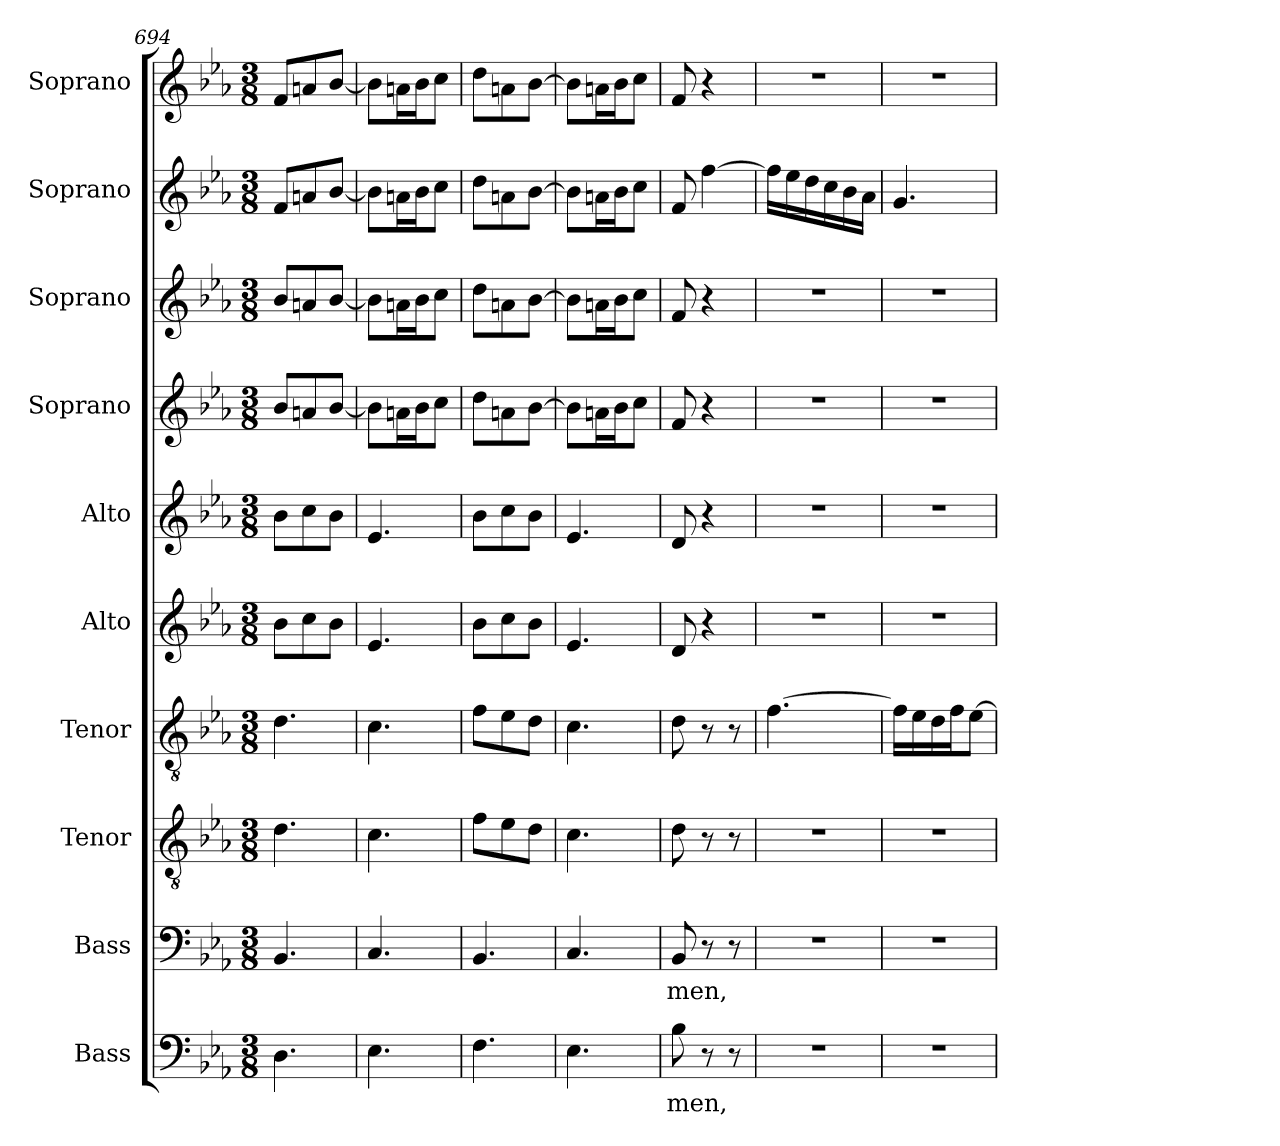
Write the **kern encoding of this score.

**kern	**text	**kern	**text	**kern	**kern	**kern	**kern	**kern	**kern	**kern	**kern
*part10	*part10	*part9	*part9	*part8	*part7	*part6	*part5	*part4	*part3	*part2	*part1
*staff10	*staff10	*staff9	*staff9	*staff8	*staff7	*staff6	*staff5	*staff4	*staff3	*staff2	*staff1
*I"Bass	*	*I"Bass	*	*I"Tenor	*I"Tenor	*I"Alto	*I"Alto	*I"Soprano	*I"Soprano	*I"Soprano	*I"Soprano
*I'B.	*	*I'B.	*	*I'T.	*I'T.	*I'A.	*I'A.	*I'S.	*I'S.	*I'S.	*I'S.
*clefF4	*	*clefF4	*	*clefGv2	*clefGv2	*clefG2	*clefG2	*clefG2	*clefG2	*clefG2	*clefG2
*k[b-e-a-]	*	*k[b-e-a-]	*	*k[b-e-a-]	*k[b-e-a-]	*k[b-e-a-]	*k[b-e-a-]	*k[b-e-a-]	*k[b-e-a-]	*k[b-e-a-]	*k[b-e-a-]
*M3/8	*	*M3/8	*	*M3/8	*M3/8	*M3/8	*M3/8	*M3/8	*M3/8	*M3/8	*M3/8
=694	=694	=694	=694	=694	=694	=694	=694	=694	=694	=694	=694
4.D\	.	4.BB-/	.	4.d\	4.d\	8b-\L	8b-\L	8b-/L	8b-/L	8f/L	8f/L
.	.	.	.	.	.	8cc\	8cc\	8an/	8an/	8an/	8an/
.	.	.	.	.	.	8b-\J	8b-\J	[8b-/J	[8b-/J	[8b-/J	[8b-/J
!!LO:PB:g=z
=695	=695	=695	=695	=695	=695	=695	=695	=695	=695	=695	=695
4.E-\	.	4.C/	.	4.c\	4.c\	4.e-/	4.e-/	8b-\L]	8b-\L]	8b-\L]	8b-\L]
.	.	.	.	.	.	.	.	16an\L	16an\L	16an\L	16an\L
.	.	.	.	.	.	.	.	16b-\J	16b-\J	16b-\J	16b-\J
.	.	.	.	.	.	.	.	8cc\J	8cc\J	8cc\J	8cc\J
=696	=696	=696	=696	=696	=696	=696	=696	=696	=696	=696	=696
4.F\	.	4.BB-/	.	8f\L	8f\L	8b-\L	8b-\L	8dd\L	8dd\L	8dd\L	8dd\L
.	.	.	.	8e-\	8e-\	8cc\	8cc\	8an\	8an\	8an\	8an\
.	.	.	.	8d\J	8d\J	8b-\J	8b-\J	[8b-\J	[8b-\J	[8b-\J	[8b-\J
=697	=697	=697	=697	=697	=697	=697	=697	=697	=697	=697	=697
4.E-\	.	4.C/	.	4.c\	4.c\	4.e-/	4.e-/	8b-\L]	8b-\L]	8b-\L]	8b-\L]
.	.	.	.	.	.	.	.	16an\L	16an\L	16an\L	16an\L
.	.	.	.	.	.	.	.	16b-\J	16b-\J	16b-\J	16b-\J
.	.	.	.	.	.	.	.	8cc\J	8cc\J	8cc\J	8cc\J
=698	=698	=698	=698	=698	=698	=698	=698	=698	=698	=698	=698
8B-\	-men,	8BB-/	-men,	8d\	8d\	8d/	8d/	8f/	8f/	8f/	8f/
8r	.	8r	.	8r	8r	4r	4r	4r	4r	[4ff\	4r
8r	.	8r	.	8r	8r	.	.	.	.	.	.
=699	=699	=699	=699	=699	=699	=699	=699	=699	=699	=699	=699
4.r	.	4.r	.	4.r	[4.f\	4.r	4.r	4.r	4.r	16ff\LL]	4.r
.	.	.	.	.	.	.	.	.	.	16ee-\	.
.	.	.	.	.	.	.	.	.	.	16dd\	.
.	.	.	.	.	.	.	.	.	.	16cc\	.
.	.	.	.	.	.	.	.	.	.	16b-\	.
.	.	.	.	.	.	.	.	.	.	16a-\JJ	.
=700	=700	=700	=700	=700	=700	=700	=700	=700	=700	=700	=700
4.r	.	4.r	.	4.r	16f\LL]	4.r	4.r	4.r	4.r	4.g/	4.r
.	.	.	.	.	16e-\	.	.	.	.	.	.
.	.	.	.	.	16d\	.	.	.	.	.	.
.	.	.	.	.	16f\J	.	.	.	.	.	.
.	.	.	.	.	[8e-\J	.	.	.	.	.	.
=	=	=	=	=	=	=	=	=	=	=	=
*-	*-	*-	*-	*-	*-	*-	*-	*-	*-	*-	*-
